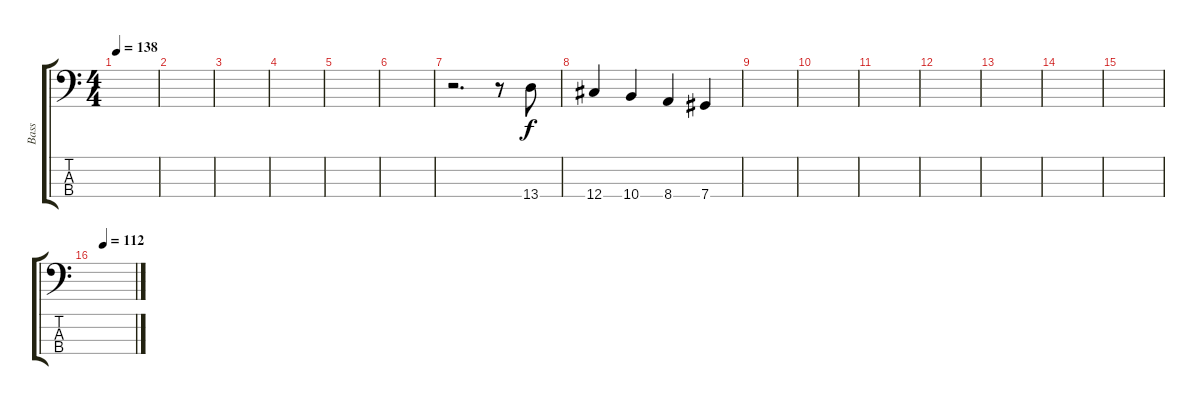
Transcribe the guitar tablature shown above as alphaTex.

\track ("Bass" "Bass") {instrument electricbasspick}
\staff {score tabs}
\tuning (Gb2 Db2 Ab1 Db1) {hide}
\ts (4 4)
\tempo 138
\clef f4
\ks c
|
|
|
|
|
|
r.2{d} r.8 13.4.8 |
12.4.4 10.4.4 8.4.4 7.4.4 |
|
|
|
|
|
|
|
\tempo (112 0.25)
